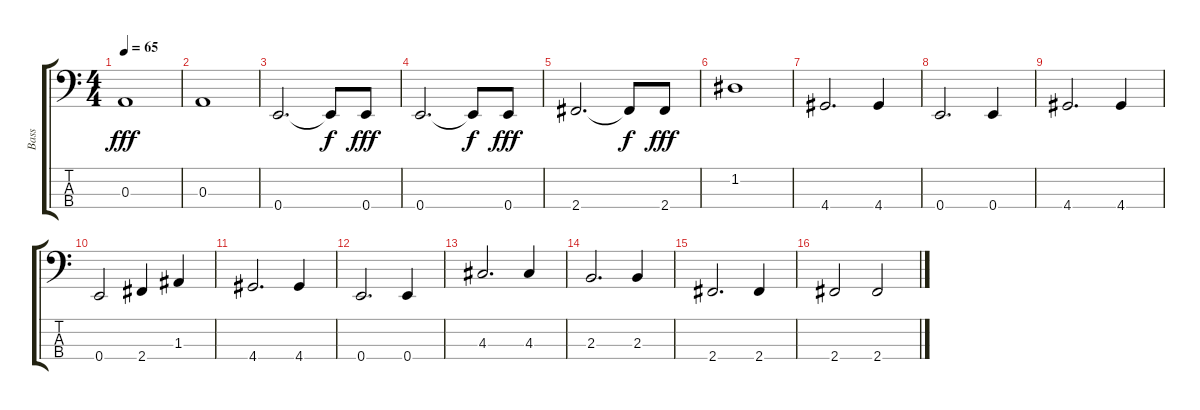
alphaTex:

\track ("Bass" "Bass") {instrument electricbasspick}
\staff {score tabs}
\tuning (G2 D2 A1 E1) {hide}
\ts (4 4)
\tempo 65
\clef f4
\ks c
0.3.1{dy fff} |
0.3.1 |
0.4.2{d} 0.4{t}.8{dy f} 0.4.8{dy fff} |
0.4.2{d} 0.4{t}.8{dy f} 0.4.8{dy fff} |
2.4.2{d} 2.4{t}.8{dy f} 2.4.8{dy fff} |
1.2.1 |
4.4.2{d} 4.4.4 |
0.4.2{d} 0.4.4 |
4.4.2{d} 4.4.4 |
0.4.2 2.4.4 1.3.4 |
4.4.2{d} 4.4.4 |
0.4.2{d} 0.4.4 |
4.3.2{d} 4.3.4 |
2.3.2{d} 2.3.4 |
2.4.2{d} 2.4.4 |
2.4.2 2.4.2
